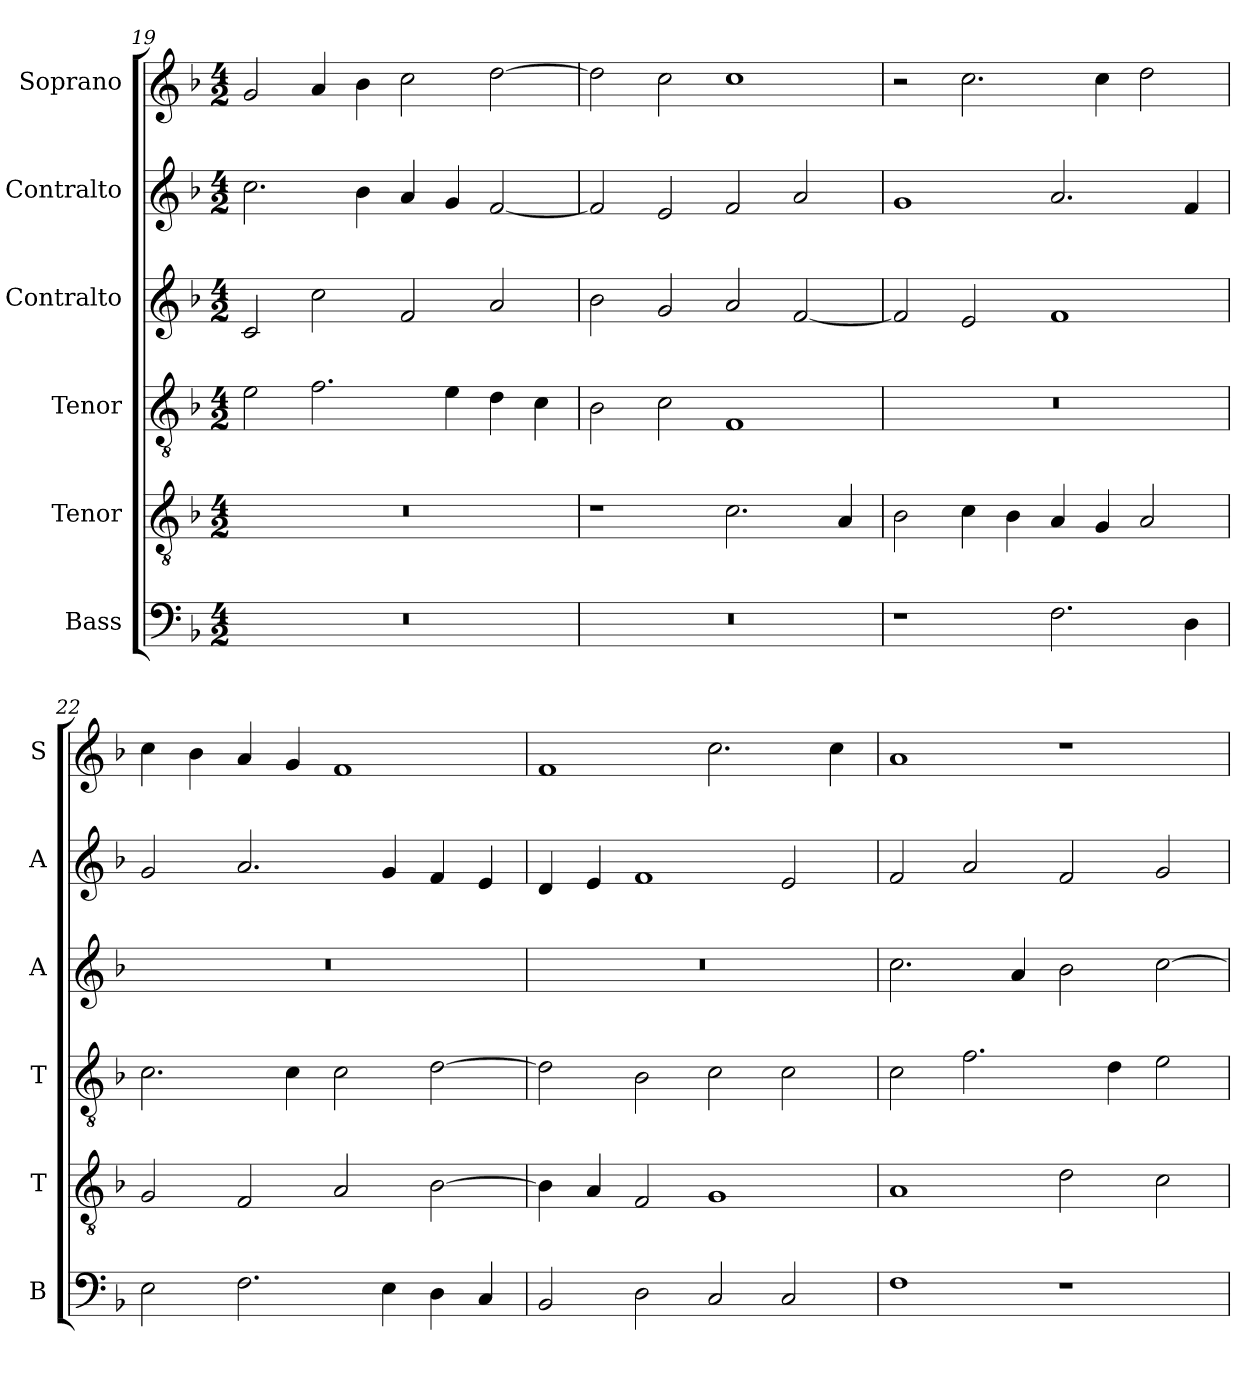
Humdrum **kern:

**kern	**kern	**kern	**kern	**kern	**kern
*part6	*part5	*part4	*part3	*part2	*part1
*staff6	*staff5	*staff4	*staff3	*staff2	*staff1
*I"Bass	*I"Tenor	*I"Tenor	*I"Contralto	*I"Contralto	*I"Soprano
*I'B	*I'T	*I'T	*I'A	*I'A	*I'S
*clefF4	*clefGv2	*clefGv2	*clefG2	*clefG2	*clefG2
*k[b-]	*k[b-]	*k[b-]	*k[b-]	*k[b-]	*k[b-]
*F:ion	*F:ion	*F:ion	*F:ion	*F:ion	*F:ion
*M4/2	*M4/2	*M4/2	*M4/2	*M4/2	*M4/2
=19	=19	=19	=19	=19	=19
0r	0r	2e	2c	2.cc	2g
.	.	2.f	2cc	.	4a
.	.	.	.	4b-	4b-
.	.	.	2f	4a	2cc
.	.	4e	.	4g	.
.	.	4d	2a	[2f	[2dd
.	.	4c	.	.	.
=20	=20	=20	=20	=20	=20
0r	1r	2B-	2b-	2f]	2dd]
.	.	2c	2g	2e	2cc
.	2.c	1F	2a	2f	1cc
.	.	.	[2f	2a	.
.	4A	.	.	.	.
=21	=21	=21	=21	=21	=21
1r	2B-	0r	2f]	1g	2r
.	4c	.	2e	.	2.cc
.	4B-	.	.	.	.
2.F	4A	.	1f	2.a	.
.	4G	.	.	.	4cc
.	2A	.	.	.	2dd
4D	.	.	.	4f	.
=22	=22	=22	=22	=22	=22
2E	2G	2.c	0r	2g	4cc
.	.	.	.	.	4b-
2.F	2F	.	.	2.a	4a
.	.	4c	.	.	4g
.	2A	2c	.	.	1f
4E	.	.	.	4g	.
4D	[2B-	[2d	.	4f	.
4C	.	.	.	4e	.
=23	=23	=23	=23	=23	=23
2BB-	4B-]	2d]	0r	4d	1f
.	4A	.	.	4e	.
2D	2F	2B-	.	1f	.
2C	1G	2c	.	.	2.cc
2C	.	2c	.	2e	.
.	.	.	.	.	4cc
=24	=24	=24	=24	=24	=24
1F	1A	2c	2.cc	2f	1a
.	.	2.f	.	2a	.
.	.	.	4a	.	.
1r	2d	.	2b-	2f	1r
.	.	4d	.	.	.
.	2c	2e	[2cc	2g	.
=	=	=	=	=	=
*-	*-	*-	*-	*-	*-
